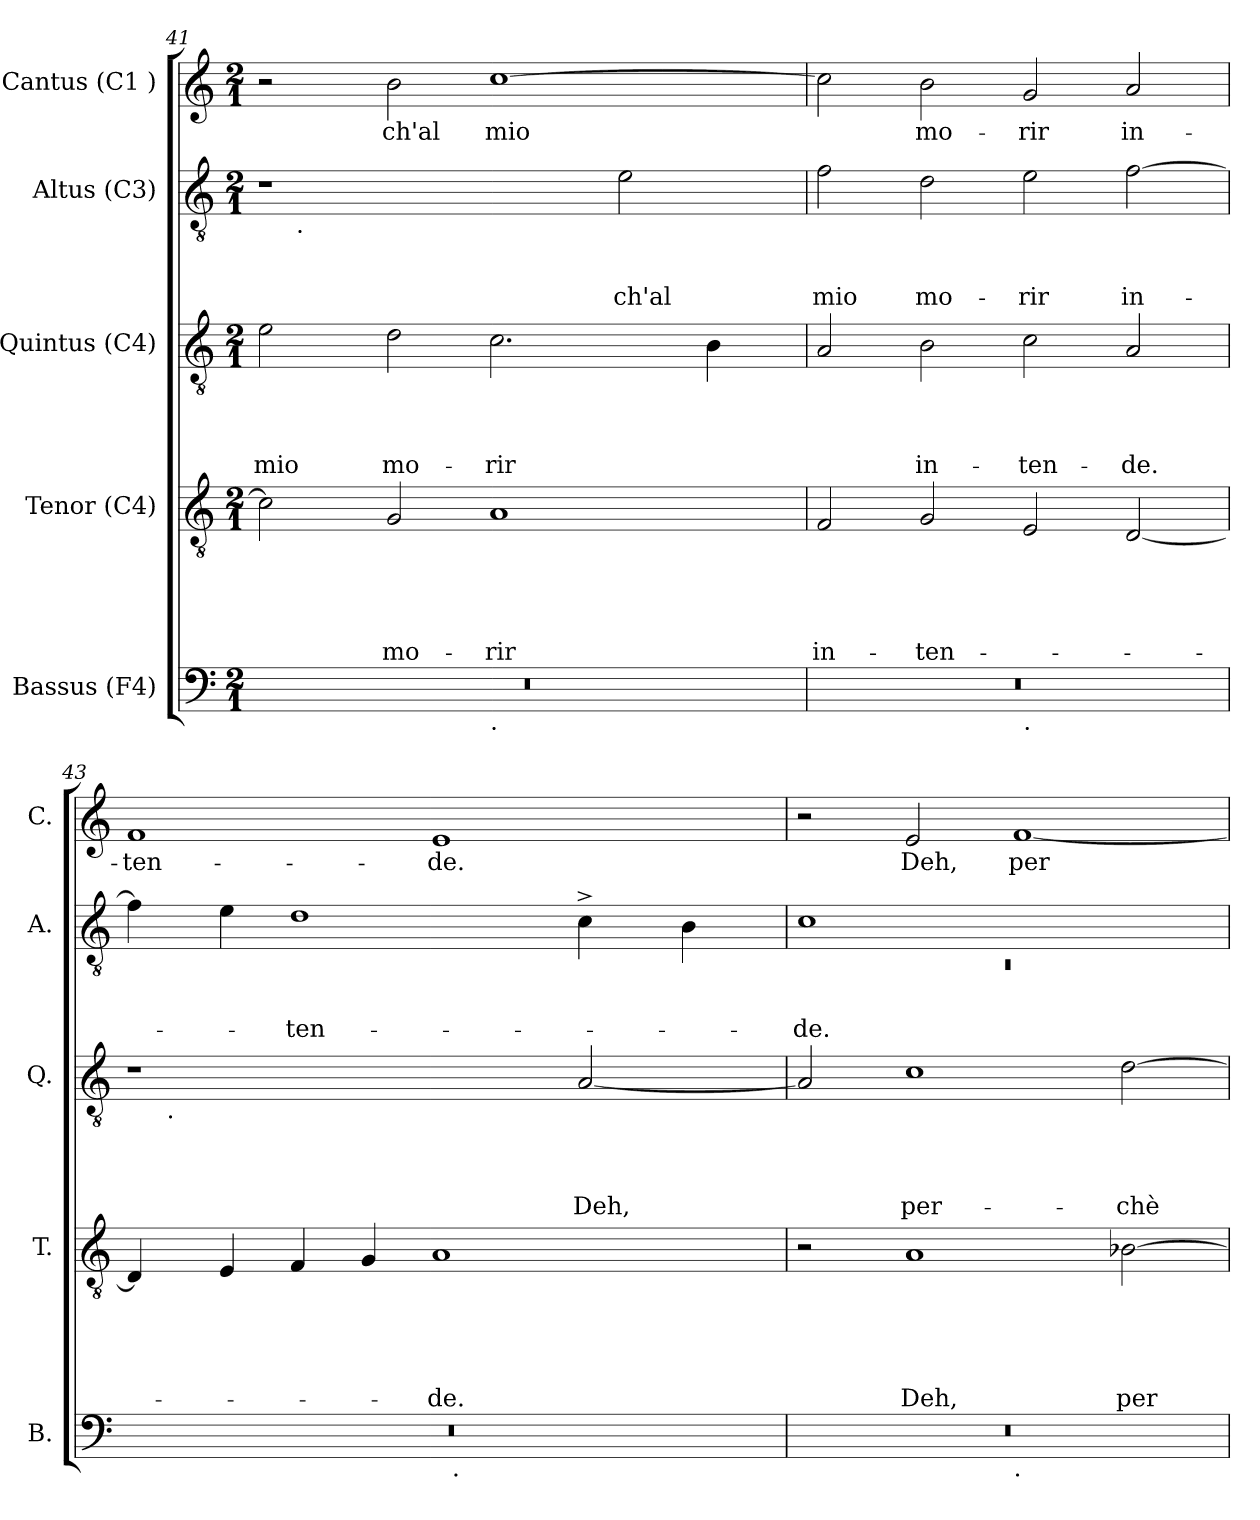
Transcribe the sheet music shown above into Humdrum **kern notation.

**kern	**kern	**text	**text	**text	**text	**text	**kern	**text	**text	**text	**text	**kern	**text	**text	**text	**kern	**text
*part5	*part4	*part4	*part4	*part4	*part4	*part4	*part3	*part3	*part3	*part3	*part3	*part2	*part2	*part2	*part2	*part1	*part1
*staff5	*staff4	*staff4	*staff4	*staff4	*staff4	*staff4	*staff3	*staff3	*staff3	*staff3	*staff3	*staff2	*staff2	*staff2	*staff2	*staff1	*staff1
*I"Bassus (F4)	*I"Tenor (C4)	*	*	*	*	*	*I"Quintus (C4)	*	*	*	*	*I"Altus (C3)	*	*	*	*I"Cantus (C1 )	*
*I'B.	*I'T.	*	*	*	*	*	*I'Q.	*	*	*	*	*I'A.	*	*	*	*I'C.	*
*clefF4	*clefGv2	*	*	*	*	*	*clefGv2	*	*	*	*	*clefGv2	*	*	*	*clefG2	*
*k[]	*k[]	*	*	*	*	*	*k[]	*	*	*	*	*k[]	*	*	*	*k[]	*
*C:	*C:	*	*	*	*	*	*C:	*	*	*	*	*C:	*	*	*	*C:	*
*M2/1	*M2/1	*	*	*	*	*	*M2/1	*	*	*	*	*M2/1	*	*	*	*M2/1	*
=41	=41	=41	=41	=41	=41	=41	=41	=41	=41	=41	=41	=41	=41	=41	=41	=41	=41
!	!	!	!	!	!	!	!	!	!	!	!LO:LY:b	!	!	!	!	!	!
*^	*	*	*	*	*	*	*	*	*	*	*	*^	*	*	*	*	*
0r	1ryy	2c\]	.	.	.	.	.	2e\	.	.	.	mio	1r	16.ryy	.	.	.	2r	.
!	!	!	!	!	!	!	!	!	!	!	!	!	!	!LO:TX:b:t=.	!	!	!	!	!
.	.	.	.	.	.	.	.	.	.	.	.	.	.	1ryy	.	.	.	.	.
!	!	!	!	!	!	!	!LO:LY:b	!	!	!	!	!LO:LY:b	!	!	!	!	!	!	!LO:LY:b
.	.	2G/	.	.	.	.	mo-	2d\	.	.	.	mo-	.	.	.	.	.	2b\	ch'al
!	!LO:TX:b:t=.	!	!	!	!	!	!	!	!	!	!	!	!	!	!	!	!	!	!
!	!	!	!	!	!	!	!LO:LY:b	!	!	!	!	!LO:LY:b	!	!	!	!	!	!	!LO:LY:b
.	1ryy	1A	.	.	.	.	-rir	2.c\	.	.	.	-rir	2ryy	.	.	.	.	[>1cc	mio
.	.	.	.	.	.	.	.	.	.	.	.	.	.	2ryy	.	.	.	.	.
!	!	!	!	!	!	!	!	!	!	!	!	!	!	!	!	!	!LO:LY:b	!	!
.	.	.	.	.	.	.	.	.	.	.	.	.	2e\	.	.	.	ch'al	.	.
.	.	.	.	.	.	.	.	.	.	.	.	.	.	4ryy	.	.	.	.	.
.	.	.	.	.	.	.	.	4B\	.	.	.	.	.	.	.	.	.	.	.
.	.	.	.	.	.	.	.	.	.	.	.	.	.	8ryy	.	.	.	.	.
.	.	.	.	.	.	.	.	.	.	.	.	.	.	32ryy	.	.	.	.	.
=42	=42	=42	=42	=42	=42	=42	=42	=42	=42	=42	=42	=42	=42	=42	=42	=42	=42	=42	=42
!	!	!	!	!	!	!	!LO:LY:b	!	!	!	!	!	!	!	!	!	!LO:LY:b	!	!
*	*	*	*	*	*	*	*	*	*	*	*	*	*v	*v	*	*	*	*	*
0r	1ryy	2F/	.	.	.	.	in-	2A/	.	.	.	.	2f\	.	.	mio	2cc\]	.
!	!	!	!	!	!	!	!LO:LY:b	!	!	!	!	!LO:LY:b	!	!	!	!LO:LY:b	!	!LO:LY:b
.	.	2G/	.	.	.	.	-ten-	2B\	.	.	.	in-	2d\	.	.	mo-	2b\	mo-
!	!LO:TX:b:t=.	!	!	!	!	!	!	!	!	!	!	!	!	!	!	!	!	!
!	!	!	!	!	!	!	!	!	!	!	!	!LO:LY:b	!	!	!	!LO:LY:b	!	!LO:LY:b
.	1ryy	2E/	.	.	.	.	.	2c\	.	.	.	-ten-	2e\	.	.	-rir	2g/	-rir
!	!	!	!	!	!	!	!	!	!	!	!	!LO:LY:b	!	!	!	!LO:LY:b	!	!LO:LY:b
.	.	[<2D/	.	.	.	.	.	2A/	.	.	.	-de.	[<2f\	.	.	in-	2a/	in-
!!LO:LB:g=z
=43	=43	=43	=43	=43	=43	=43	=43	=43	=43	=43	=43	=43	=43	=43	=43	=43	=43	=43
!	!	!	!	!	!	!	!	!	!	!	!	!	!	!	!	!	!	!LO:LY:b
*	*	*	*	*	*	*	*	*^	*	*	*	*	*	*	*	*	*	*
0r	1ryy	4D/]	.	.	.	.	.	1r	16.ryy	.	.	.	.	4f\]	.	.	.	1f	-ten-
!	!	!	!	!	!	!	!	!	!LO:TX:b:t=.	!	!	!	!	!	!	!	!	!	!
.	.	.	.	.	.	.	.	.	1ryy	.	.	.	.	.	.	.	.	.	.
.	.	4E/	.	.	.	.	.	.	.	.	.	.	.	4e\	.	.	.	.	.
!	!	!	!	!	!	!	!	!	!	!	!	!	!	!	!	!	!LO:LY:b	!	!
.	.	4F/	.	.	.	.	.	.	.	.	.	.	.	1d	.	.	-ten-	.	.
.	.	4G/	.	.	.	.	.	.	.	.	.	.	.	.	.	.	.	.	.
!	!	!	!	!	!	!	!LO:LY:b	!	!	!	!	!	!	!	!	!	!	!	!LO:LY:b
.	32ryy	1A	.	.	.	.	-de.	2ryy	.	.	.	.	.	.	.	.	.	1e	-de.
!	!LO:TX:b:t=.	!	!	!	!	!	!	!	!	!	!	!	!	!	!	!	!	!	!
.	2ryy	.	.	.	.	.	.	.	.	.	.	.	.	.	.	.	.	.	.
.	.	.	.	.	.	.	.	.	2ryy	.	.	.	.	.	.	.	.	.	.
!	!	!	!	!	!	!	!	!	!	!	!	!	!LO:LY:b	!	!	!	!	!	!
.	.	.	.	.	.	.	.	[<2A/	.	.	.	.	Deh,	4c^>\	.	.	.	.	.
.	4...ryy	.	.	.	.	.	.	.	.	.	.	.	.	.	.	.	.	.	.
.	.	.	.	.	.	.	.	.	4ryy	.	.	.	.	.	.	.	.	.	.
.	.	.	.	.	.	.	.	.	.	.	.	.	.	4B\	.	.	.	.	.
.	.	.	.	.	.	.	.	.	8ryy	.	.	.	.	.	.	.	.	.	.
.	.	.	.	.	.	.	.	.	32ryy	.	.	.	.	.	.	.	.	.	.
=44	=44	=44	=44	=44	=44	=44	=44	=44	=44	=44	=44	=44	=44	=44	=44	=44	=44	=44	=44
*	*	*	*	*	*	*	*	*	*	*	*	*	*	*^	*	*	*	*	*
!	!	!	!	!	!	!	!	!	!	!	!	!	!	!	!LO:N:vis=1	!	!	!LO:LY:b	!	!
*	*	*	*	*	*	*	*	*v	*v	*	*	*	*	*	*	*	*	*	*	*
0r	1ryy	2r	.	.	.	.	.	2A/]	.	.	.	.	1c	0rC	.	.	-de.	2r	.
!	!	!	!	!	!	!	!LO:LY:b	!	!	!	!	!LO:LY:b	!	!	!	!	!	!	!LO:LY:b
.	.	1A	.	.	.	.	Deh,	1c	.	.	.	per-	.	.	.	.	.	2e/	Deh,
!	!LO:TX:b:t=.	!	!	!	!	!	!	!	!	!	!	!	!	!	!	!	!	!	!
!	!	!	!	!	!	!	!	!	!	!	!	!	!	!	!	!	!	!	!LO:LY:b
.	1ryy	.	.	.	.	.	.	.	.	.	.	.	1ryy	.	.	.	.	[<1f	per-
!	!	!	!	!	!	!	!LO:LY:b	!	!	!	!	!LO:LY:b	!	!	!	!	!	!	!
.	.	[>2B-X\	.	.	.	.	per-	[>2d\	.	.	.	-chè	.	.	.	.	.	.	.
*v	*v	*	*	*	*	*	*	*	*	*	*	*	*v	*v	*	*	*	*	*
=	=	=	=	=	=	=	=	=	=	=	=	=	=	=	=	=	=
*-	*-	*-	*-	*-	*-	*-	*-	*-	*-	*-	*-	*-	*-	*-	*-	*-	*-
